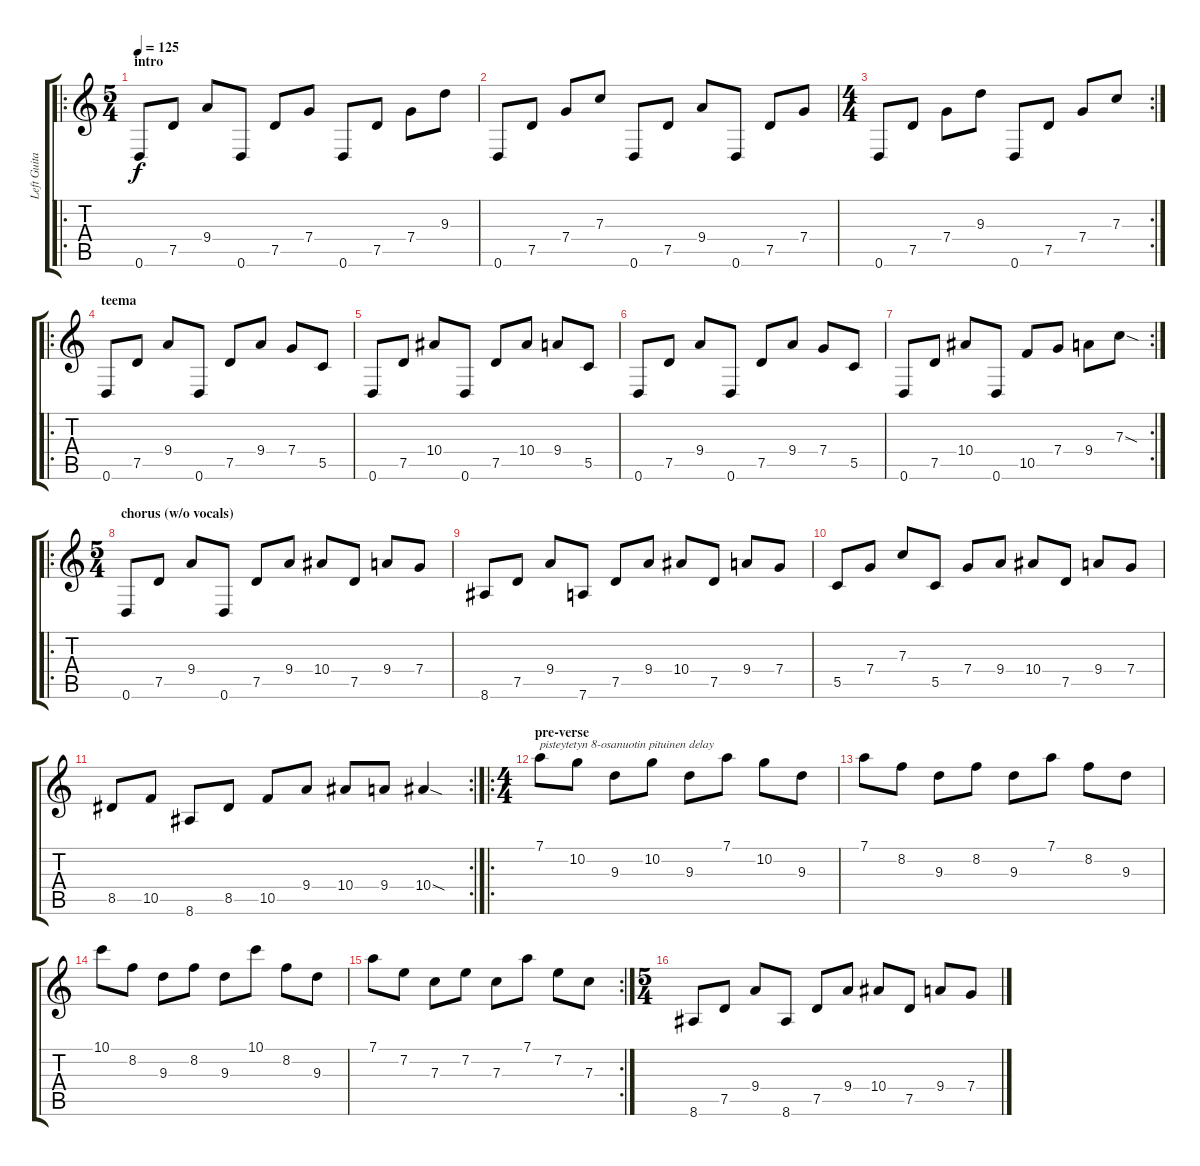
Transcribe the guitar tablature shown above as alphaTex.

\track ("Left Guitar" "Left Guita") {instrument distortionguitar}
\staff {score tabs}
\tuning (D4 A3 F3 C3 G2 D2) {hide}
\ro
\ts (5 4)
\section ("" "intro")
\tempo 125
\clef g2
\ks c
0.6.8{dy f instrument distortionguitar} 7.5.8 9.4.8 0.6.8 7.5.8 7.4.8 0.6.8 7.5.8 7.4.8 9.3.8 |
0.6.8 7.5.8 7.4.8 7.3.8 0.6.8 7.5.8 9.4.8 0.6.8 7.5.8 7.4.8 |
\rc 2
\ts (4 4)
0.6.8 7.5.8 7.4.8 9.3.8 0.6.8 7.5.8 7.4.8 7.3.8 |
\ro
\section ("" "teema")
0.6.8 7.5.8 9.4.8 0.6.8 7.5.8 9.4.8 7.4.8 5.5.8 |
0.6.8 7.5.8 10.4.8 0.6.8 7.5.8 10.4.8 9.4.8 5.5.8 |
0.6.8 7.5.8 9.4.8 0.6.8 7.5.8 9.4.8 7.4.8 5.5.8 |
\rc 2
0.6.8 7.5.8 10.4.8 0.6.8 10.5.8 7.4.8 9.4.8 7.3{sod}.8 |
\ro
\ts (5 4)
\section ("" "chorus (w/o vocals)")
0.6.8 7.5.8 9.4.8 0.6.8 7.5.8 9.4.8 10.4.8 7.5.8 9.4.8 7.4.8 |
8.6.8 7.5.8 9.4.8 7.6.8 7.5.8 9.4.8 10.4.8 7.5.8 9.4.8 7.4.8 |
5.5.8 7.4.8 7.3.8 5.5.8 7.4.8 9.4.8 10.4.8 7.5.8 9.4.8 7.4.8 |
\rc 2
8.5.8 10.5.8 8.6.8 8.5.8 10.5.8 9.4.8 10.4.8 9.4.8 10.4{sod}.4 |
\ro
\ts (4 4)
\section ("" "pre-verse")
7.1.8{txt "pisteytetyn 8-osanuotin pituinen delay" volume 11 balance 0} 10.2.8 9.3.8 10.2.8 9.3.8 7.1.8 10.2.8 9.3.8 |
7.1.8 8.2.8 9.3.8 8.2.8 9.3.8 7.1.8 8.2.8 9.3.8 |
10.1.8 8.2.8 9.3.8 8.2.8 9.3.8 10.1.8 8.2.8 9.3.8 |
\rc 2
7.1.8 7.2.8 7.3.8 7.2.8 7.3.8 7.1.8 7.2.8 7.3.8 |
\ts (5 4)
8.6.8{volume 13 balance 4} 7.5.8 9.4.8 8.6.8 7.5.8 9.4.8 10.4.8 7.5.8 9.4.8 7.4.8
